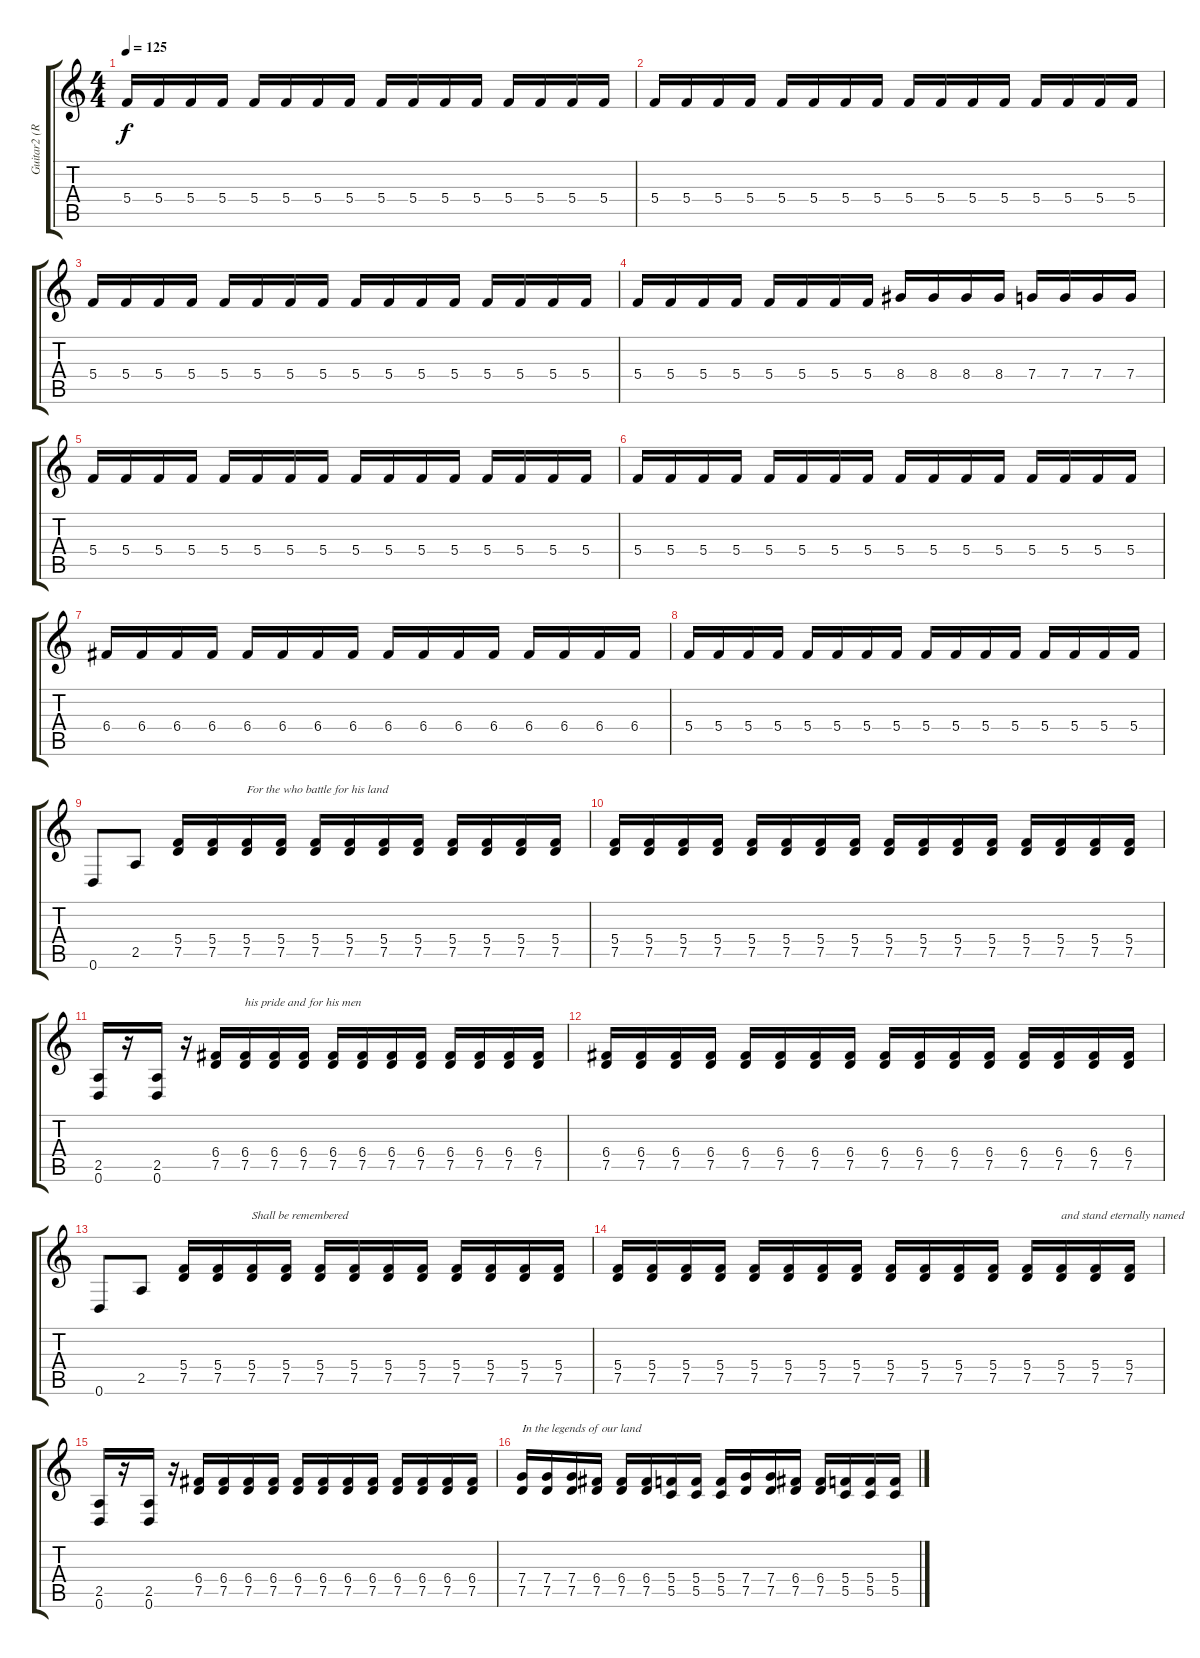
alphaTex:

\track ("Guitar2 (Rythm)" "Guitar2 (R") {instrument distortionguitar}
\staff {score tabs}
\tuning (D4 A3 F3 C3 G2 D2) {hide}
\ts (4 4)
\tempo 125
\clef g2
\ks c
5.4.16{dy f} 5.4.16 5.4.16 5.4.16 5.4.16 5.4.16 5.4.16 5.4.16 5.4.16 5.4.16 5.4.16 5.4.16 5.4.16 5.4.16 5.4.16 5.4.16 |
5.4.16 5.4.16 5.4.16 5.4.16 5.4.16 5.4.16 5.4.16 5.4.16 5.4.16 5.4.16 5.4.16 5.4.16 5.4.16 5.4.16 5.4.16 5.4.16 |
5.4.16 5.4.16 5.4.16 5.4.16 5.4.16 5.4.16 5.4.16 5.4.16 5.4.16 5.4.16 5.4.16 5.4.16 5.4.16 5.4.16 5.4.16 5.4.16 |
5.4.16 5.4.16 5.4.16 5.4.16 5.4.16 5.4.16 5.4.16 5.4.16 8.4.16 8.4.16 8.4.16 8.4.16 7.4.16 7.4.16 7.4.16 7.4.16 |
5.4.16 5.4.16 5.4.16 5.4.16 5.4.16 5.4.16 5.4.16 5.4.16 5.4.16 5.4.16 5.4.16 5.4.16 5.4.16 5.4.16 5.4.16 5.4.16 |
5.4.16 5.4.16 5.4.16 5.4.16 5.4.16 5.4.16 5.4.16 5.4.16 5.4.16 5.4.16 5.4.16 5.4.16 5.4.16 5.4.16 5.4.16 5.4.16 |
6.4.16 6.4.16 6.4.16 6.4.16 6.4.16 6.4.16 6.4.16 6.4.16 6.4.16 6.4.16 6.4.16 6.4.16 6.4.16 6.4.16 6.4.16 6.4.16 |
5.4.16 5.4.16 5.4.16 5.4.16 5.4.16 5.4.16 5.4.16 5.4.16 5.4.16 5.4.16 5.4.16 5.4.16 5.4.16 5.4.16 5.4.16 5.4.16 |
0.6.8 2.5.8 (5.4 7.5).16 (5.4 7.5).16 (5.4 7.5).16{txt "For the who battle for his land"} (5.4 7.5).16 (5.4 7.5).16 (5.4 7.5).16 (5.4 7.5).16 (5.4 7.5).16 (5.4 7.5).16 (5.4 7.5).16 (5.4 7.5).16 (5.4 7.5).16 |
(5.4 7.5).16 (5.4 7.5).16 (5.4 7.5).16 (5.4 7.5).16 (5.4 7.5).16 (5.4 7.5).16 (5.4 7.5).16 (5.4 7.5).16 (5.4 7.5).16 (5.4 7.5).16 (5.4 7.5).16 (5.4 7.5).16 (5.4 7.5).16 (5.4 7.5).16 (5.4 7.5).16 (5.4 7.5).16 |
(2.5 0.6).16 r.16 (2.5 0.6).16 r.16 (6.4 7.5).16 (6.4 7.5).16{txt "his pride and for his men"} (6.4 7.5).16 (6.4 7.5).16 (6.4 7.5).16 (6.4 7.5).16 (6.4 7.5).16 (6.4 7.5).16 (6.4 7.5).16 (6.4 7.5).16 (6.4 7.5).16 (6.4 7.5).16 |
(6.4 7.5).16 (6.4 7.5).16 (6.4 7.5).16 (6.4 7.5).16 (6.4 7.5).16 (6.4 7.5).16 (6.4 7.5).16 (6.4 7.5).16 (6.4 7.5).16 (6.4 7.5).16 (6.4 7.5).16 (6.4 7.5).16 (6.4 7.5).16 (6.4 7.5).16 (6.4 7.5).16 (6.4 7.5).16 |
0.6.8 2.5.8 (5.4 7.5).16 (5.4 7.5).16 (5.4 7.5).16{txt "Shall be remembered"} (5.4 7.5).16 (5.4 7.5).16 (5.4 7.5).16 (5.4 7.5).16 (5.4 7.5).16 (5.4 7.5).16 (5.4 7.5).16 (5.4 7.5).16 (5.4 7.5).16 |
(5.4 7.5).16 (5.4 7.5).16 (5.4 7.5).16 (5.4 7.5).16 (5.4 7.5).16 (5.4 7.5).16 (5.4 7.5).16 (5.4 7.5).16 (5.4 7.5).16 (5.4 7.5).16 (5.4 7.5).16 (5.4 7.5).16 (5.4 7.5).16 (5.4 7.5).16{txt "and stand eternally named"} (5.4 7.5).16 (5.4 7.5).16 |
(2.5 0.6).16 r.16 (2.5 0.6).16 r.16 (6.4 7.5).16 (6.4 7.5).16 (6.4 7.5).16 (6.4 7.5).16 (6.4 7.5).16 (6.4 7.5).16 (6.4 7.5).16 (6.4 7.5).16 (6.4 7.5).16 (6.4 7.5).16 (6.4 7.5).16 (6.4 7.5).16 |
(7.4 7.5).16{txt "In the legends of our land"} (7.4 7.5).16 (7.4 7.5).16 (6.4 7.5).16 (6.4 7.5).16 (6.4 7.5).16 (5.4 5.5).16 (5.4 5.5).16 (5.4 5.5).16 (7.4 7.5).16 (7.4 7.5).16 (6.4 7.5).16 (6.4 7.5).16 (5.4 5.5).16 (5.4 5.5).16 (5.4 5.5).16
